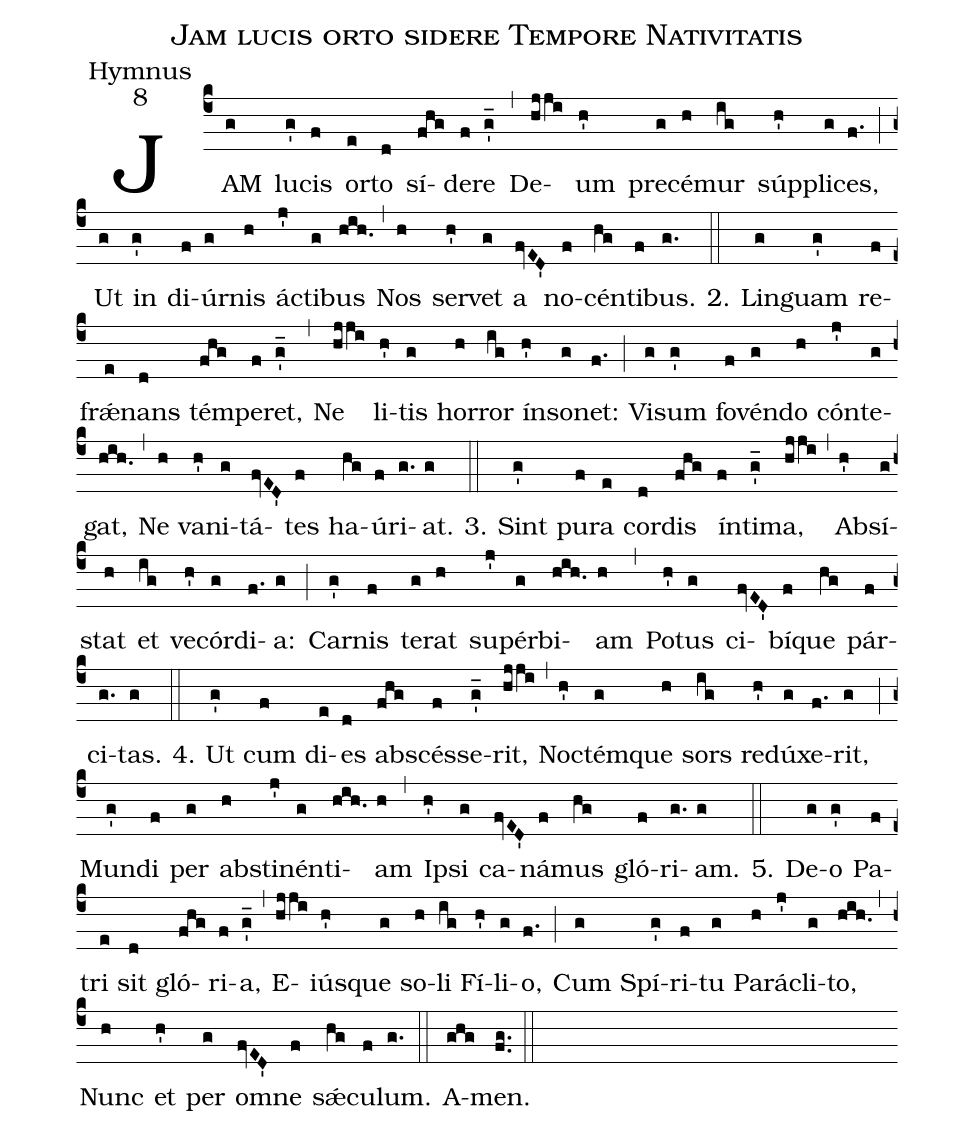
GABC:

name:Jam lucis orto sidere Tempore Nativitatis;
office-part:Hymnus;
mode:8;
%%
(c4) JAM(g) lu(g')cis(f) or(e)to(d) sí(fhg)de(f)re(g'_) (,) De(hjji)um(h') pre(g)cé(h)mur(ig) súp(h')pli(g)ces,(f.) (;) Ut(g) in(g') di(f)úr(g)nis(h) á(j')cti(g)bus(hih.) (,) Nos(h) ser(h')vet(g) a(fvED') no(f)cén(hg)ti(f)bus.(g.) 2.(::) Lin(g)guam(g') re(f)frǽ(e)nans(d) tém(fhg)pe(f)ret,(g'_) (,) Ne(hjji) li(h')tis(g) hor(h)ror(ig) ín(h')so(g)net:(f.) (;) Vi(g)sum(g') fo(f)vén(g)do(h) cón(j')te(g)gat,(hih.) (,) Ne(h) va(h')ni(g)tá(fvED')tes(f) ha(hg)ú(f)ri(g.)at.(g) 3.(::) Sint(g') pu(f)ra(e) cor(d)dis(fhg) ín(f)ti(g'_)ma,(hjji) (,) Ab(h')sí(g)stat(h) et(ig) ve(h')cór(g)di(f.)a:(g) (;) Car(g')nis(f) te(g)rat(h) su(j')pér(g)bi(hih.)am(h) (,) Po(h')tus(g) ci(fvED')bí(f)que(hg) pár(f)ci(g.)tas.(g) 4.(::) Ut(g') cum(f) di(e)es(d) ab(fhg)scés(f)se(g'_)rit,(hjji) (,) No(h')ctém(g)que(h) sors(ig) re(h')dú(g)xe(f.)rit,(g) (;) Mun(g')di(f) per(g) ab(h)sti(j')nén(g)ti(hih.)am(h) (,) I(h')psi(g) ca(fvED')ná(f)mus(hg) gló(f)ri(g.)am.(g)
5.(::) De(g)o(g') Pa(f)tri(e) sit(d) gló(fhg)ri(f)a,(g'_) (,)
E(hjji)iús(h')que(g) so(h)li(ig) Fí(h')li(g)o,(f.) (;)
Cum(g) Spí(g')ri(f)tu(g) Pa(h)rá(j')cli(g)to,(hih.) (,)
Nunc(h) et(h') per(g) om(fvED')ne(f) sǽ(hg)cu(f)lum.(g.) (::)
A(ghg)men.(fg..) (::)
